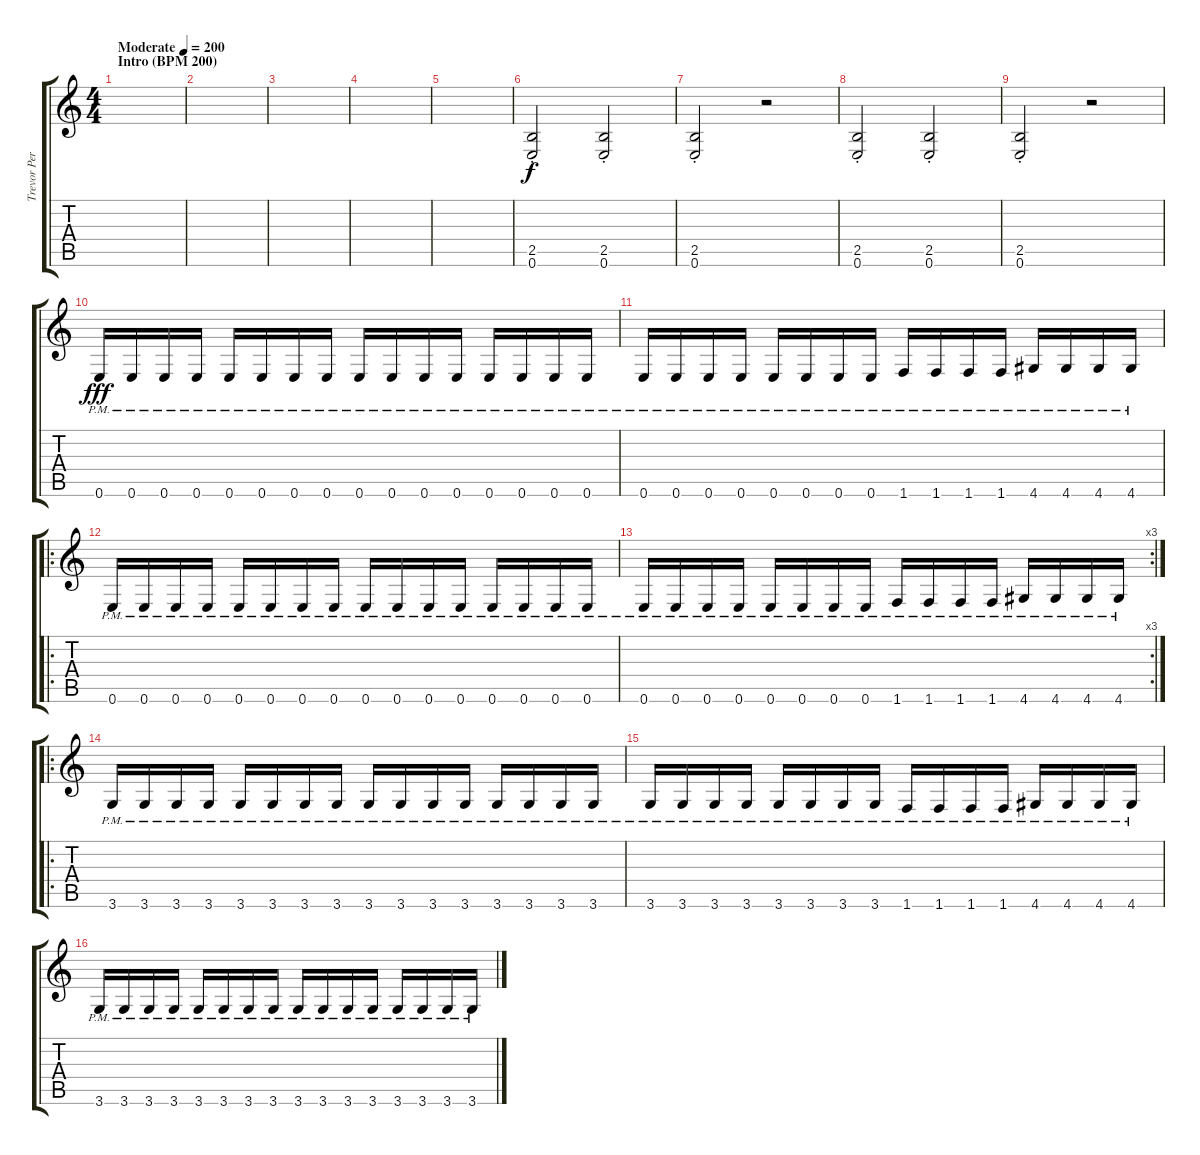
\track ("Trevor Peres" "Trevor Per") {instrument distortionguitar}
\staff {score tabs}
\tuning (E4 B3 G3 D3 A2 E2) {hide}
\ts (4 4)
\section ("" "Intro (BPM 200)")
\tempo (200 "Moderate")
\clef g2
\ks c
|
|
|
|
|
(2.5{st} 0.6{st}).2 (2.5{st} 0.6{st}).2 |
(2.5{st} 0.6{st}).2 r.2 |
(2.5{st} 0.6{st}).2 (2.5{st} 0.6{st}).2 |
(2.5{st} 0.6{st}).2 r.2 |
0.6{pm}.16{dy fff} 0.6{pm}.16 0.6{pm}.16 0.6{pm}.16 0.6{pm}.16 0.6{pm}.16 0.6{pm}.16 0.6{pm}.16 0.6{pm}.16 0.6{pm}.16 0.6{pm}.16 0.6{pm}.16 0.6{pm}.16 0.6{pm}.16 0.6{pm}.16 0.6{pm}.16 |
0.6{pm}.16 0.6{pm}.16 0.6{pm}.16 0.6{pm}.16 0.6{pm}.16 0.6{pm}.16 0.6{pm}.16 0.6{pm}.16 1.6{pm}.16 1.6{pm}.16 1.6{pm}.16 1.6{pm}.16 4.6{pm}.16 4.6{pm}.16 4.6{pm}.16 4.6{pm}.16 |
\ro
0.6{pm}.16 0.6{pm}.16 0.6{pm}.16 0.6{pm}.16 0.6{pm}.16 0.6{pm}.16 0.6{pm}.16 0.6{pm}.16 0.6{pm}.16 0.6{pm}.16 0.6{pm}.16 0.6{pm}.16 0.6{pm}.16 0.6{pm}.16 0.6{pm}.16 0.6{pm}.16 |
\rc 3
0.6{pm}.16 0.6{pm}.16 0.6{pm}.16 0.6{pm}.16 0.6{pm}.16 0.6{pm}.16 0.6{pm}.16 0.6{pm}.16 1.6{pm}.16 1.6{pm}.16 1.6{pm}.16 1.6{pm}.16 4.6{pm}.16 4.6{pm}.16 4.6{pm}.16 4.6{pm}.16 |
\ro
3.6{pm}.16 3.6{pm}.16 3.6{pm}.16 3.6{pm}.16 3.6{pm}.16 3.6{pm}.16 3.6{pm}.16 3.6{pm}.16 3.6{pm}.16 3.6{pm}.16 3.6{pm}.16 3.6{pm}.16 3.6{pm}.16 3.6{pm}.16 3.6{pm}.16 3.6{pm}.16 |
3.6{pm}.16 3.6{pm}.16 3.6{pm}.16 3.6{pm}.16 3.6{pm}.16 3.6{pm}.16 3.6{pm}.16 3.6{pm}.16 1.6{pm}.16 1.6{pm}.16 1.6{pm}.16 1.6{pm}.16 4.6{pm}.16 4.6{pm}.16 4.6{pm}.16 4.6{pm}.16 |
3.6{pm}.16 3.6{pm}.16 3.6{pm}.16 3.6{pm}.16 3.6{pm}.16 3.6{pm}.16 3.6{pm}.16 3.6{pm}.16 3.6{pm}.16 3.6{pm}.16 3.6{pm}.16 3.6{pm}.16 3.6{pm}.16 3.6{pm}.16 3.6{pm}.16 3.6{pm}.16
